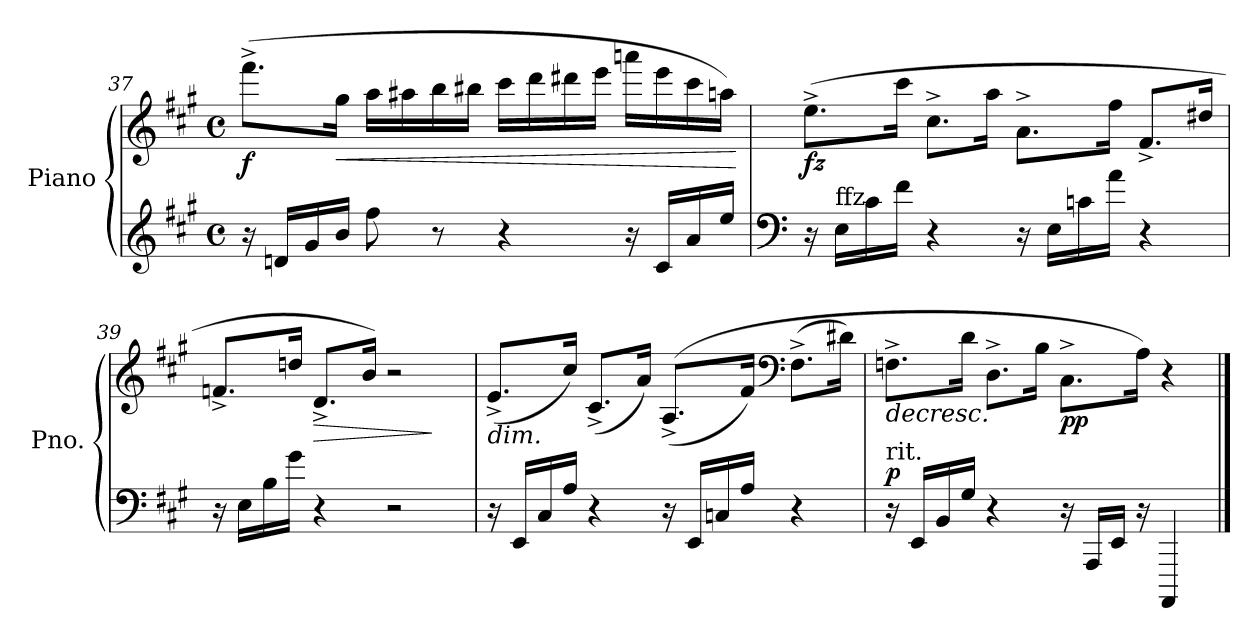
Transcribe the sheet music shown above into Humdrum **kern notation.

**kern	**kern	**dynam
*part1	*part1	*part1
*staff2	*staff1	*staff1/2
*I"Piano	*	*
*I'Pno.	*	*
!!LO:LB:g=z
*clefG2	*clefG2	*
*k[f#c#g#]	*k[f#c#g#]	*
*M4/4	*M4/4	*
*met(c)	*met(c)	*
=37	=37	=37
!	!	!LO:DY:b
16r	(>8.fff#^\L	f
16dn/LL	.	.
16g#/	.	.
!	!	!LO:HP:b
16b/JJ	16gg#\Jk	<
8ff#\	16aa\LL	.
.	16aa#X\	.
8r	16bb\	.
.	16bb#X\JJ	.
4r	16ccc#\LL	.
.	16ddd\	.
.	16ddd#X\	.
.	16eee\JJ	.
16r	16aaan\LL	.
16c#/LL	16eee\	.
16a/	16ccc#\	.
16ee/JJ	16aan\JJ)	.
.	.	[
=38	=38	=38
*clefF4	*	*
!	!	!LO:DY:b
16r	(>8.ee^\L	fz
!LO:TX:a:t=ffz	!	!
16E\LL	.	.
16c#\	.	.
16f#\JJ	16ccc#\Jk	.
4r	8.cc#^\L	.
.	16aa\Jk	.
16r	8.a^\L	.
16E\LL	.	.
16cn\	.	.
16a\JJ	16ff#\Jk	.
4r	8.f#^/L	.
.	16dd#X/Jk	.
!!LO:LB:g=z
=39	=39	=39
16r	8.fn^/L	.
16E\LL	.	.
16B\	.	.
16g#\JJ	16ddn/Jk	.
!	!	!LO:HP:b
4r	8.d^/L	>
.	16b/Jk)	.
2r	2r	.
.	.	]
=40	=40	=40
!	!LO:TX:b:i:t=dim.	!
16r	(<8.e^/L	.
16EE/LL	.	.
16C#/	.	.
16A/JJ	16cc#/Jk)	.
4r	(<8.c#^/L	.
.	16a/Jk)	.
16r	(<(>8.A^/L	.
16EE/LL	.	.
16Cn/	.	.
16A/JJ	16f#/Jk)	.
*	*clefF4	*
4r	(>8.F#^\L	.
.	16d#X\Jk)	.
=41	=41	=41
!LO:TX:a:t=rit.	!	!
!	!	!LO:HP:b
!	!	!LO:DY:n=1:a=2
16r	8.Fn^\L	> p
16EE/LL	.	.
16BB/	.	.
16G#/JJ	16d\Jk	.
4r	8.D^\L	.
.	16B\Jk	.
!	!	!LO:DY:n=2:b
16r	8.C#^\L	pp
16AAA/LL	.	.
16EE/JJ	.	.
16r	16A\Jk)	.
4AAAA/	4r	.
.	.	]
==	==	==
*-	*-	*-
